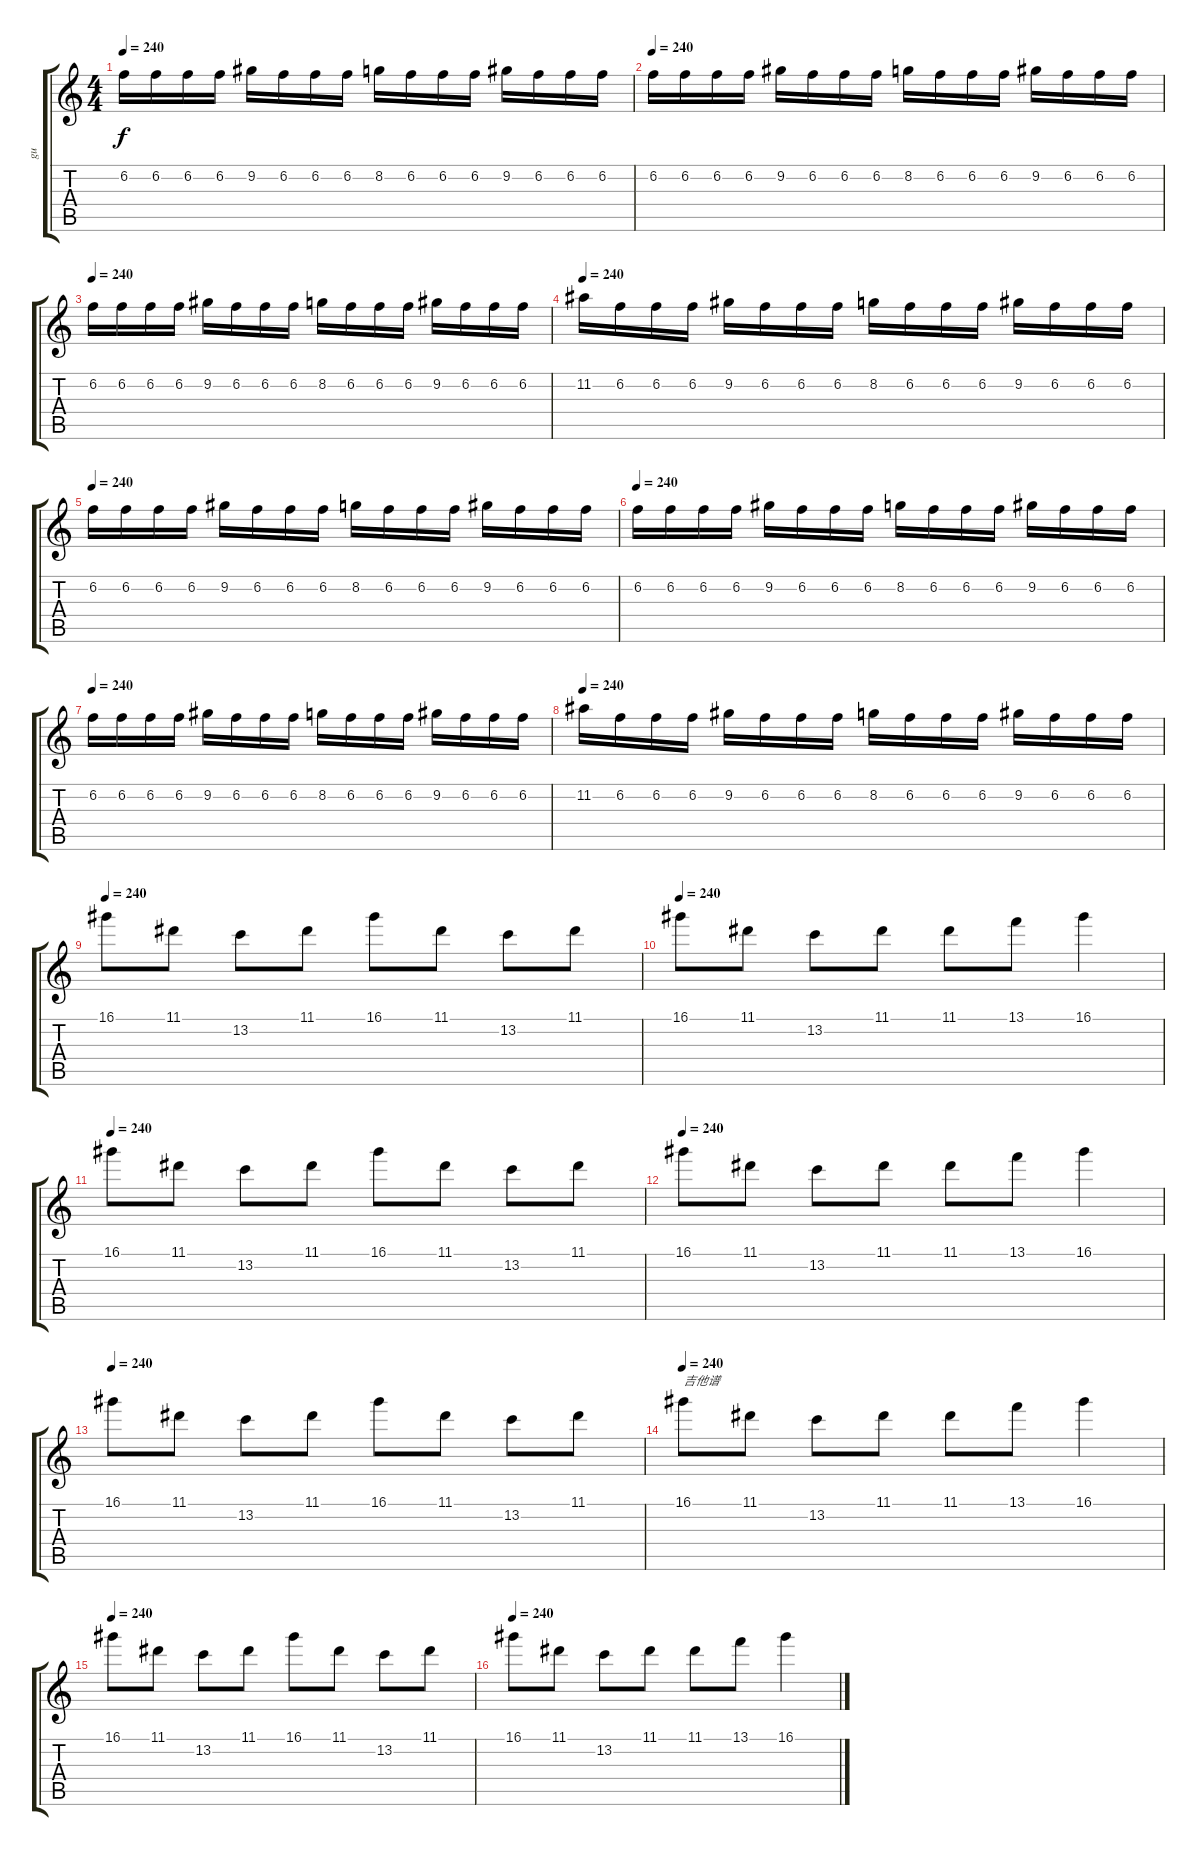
\track ("gu" "gu") {instrument distortionguitar}
\staff {score tabs}
\tuning (E4 B3 G3 D3 A2 E2) {hide}
\ts (4 4)
\tempo 240
\clef g2
\ks c
6.2.16{dy f} 6.2.16 6.2.16 6.2.16 9.2.16 6.2.16 6.2.16 6.2.16 8.2.16 6.2.16 6.2.16 6.2.16 9.2.16 6.2.16 6.2.16 6.2.16 |
\tempo 240
6.2.16 6.2.16 6.2.16 6.2.16 9.2.16 6.2.16 6.2.16 6.2.16 8.2.16 6.2.16 6.2.16 6.2.16 9.2.16 6.2.16 6.2.16 6.2.16 |
\tempo 240
6.2.16 6.2.16 6.2.16 6.2.16 9.2.16 6.2.16 6.2.16 6.2.16 8.2.16 6.2.16 6.2.16 6.2.16 9.2.16 6.2.16 6.2.16 6.2.16 |
\tempo 240
11.2.16 6.2.16 6.2.16 6.2.16 9.2.16 6.2.16 6.2.16 6.2.16 8.2.16 6.2.16 6.2.16 6.2.16 9.2.16 6.2.16 6.2.16 6.2.16 |
\tempo 240
6.2.16 6.2.16 6.2.16 6.2.16 9.2.16 6.2.16 6.2.16 6.2.16 8.2.16 6.2.16 6.2.16 6.2.16 9.2.16 6.2.16 6.2.16 6.2.16 |
\tempo 240
6.2.16 6.2.16 6.2.16 6.2.16 9.2.16 6.2.16 6.2.16 6.2.16 8.2.16 6.2.16 6.2.16 6.2.16 9.2.16 6.2.16 6.2.16 6.2.16 |
\tempo 240
6.2.16 6.2.16 6.2.16 6.2.16 9.2.16 6.2.16 6.2.16 6.2.16 8.2.16 6.2.16 6.2.16 6.2.16 9.2.16 6.2.16 6.2.16 6.2.16 |
\tempo 240
11.2.16 6.2.16 6.2.16 6.2.16 9.2.16 6.2.16 6.2.16 6.2.16 8.2.16 6.2.16 6.2.16 6.2.16 9.2.16 6.2.16 6.2.16 6.2.16 |
\tempo 240
16.1.8 11.1.8 13.2.8 11.1.8 16.1.8 11.1.8 13.2.8 11.1.8 |
\tempo 240
16.1.8 11.1.8 13.2.8 11.1.8 11.1.8 13.1.8 16.1.4 |
\tempo 240
16.1.8 11.1.8 13.2.8 11.1.8 16.1.8 11.1.8 13.2.8 11.1.8 |
\tempo 240
16.1.8 11.1.8 13.2.8 11.1.8 11.1.8 13.1.8 16.1.4 |
\tempo 240
16.1.8 11.1.8 13.2.8 11.1.8 16.1.8 11.1.8 13.2.8 11.1.8 |
\tempo 240
16.1.8{txt "吉他谱"} 11.1.8 13.2.8 11.1.8 11.1.8 13.1.8 16.1.4 |
\tempo 240
16.1.8 11.1.8 13.2.8 11.1.8 16.1.8 11.1.8 13.2.8 11.1.8 |
\tempo 240
16.1.8 11.1.8 13.2.8 11.1.8 11.1.8 13.1.8 16.1.4
